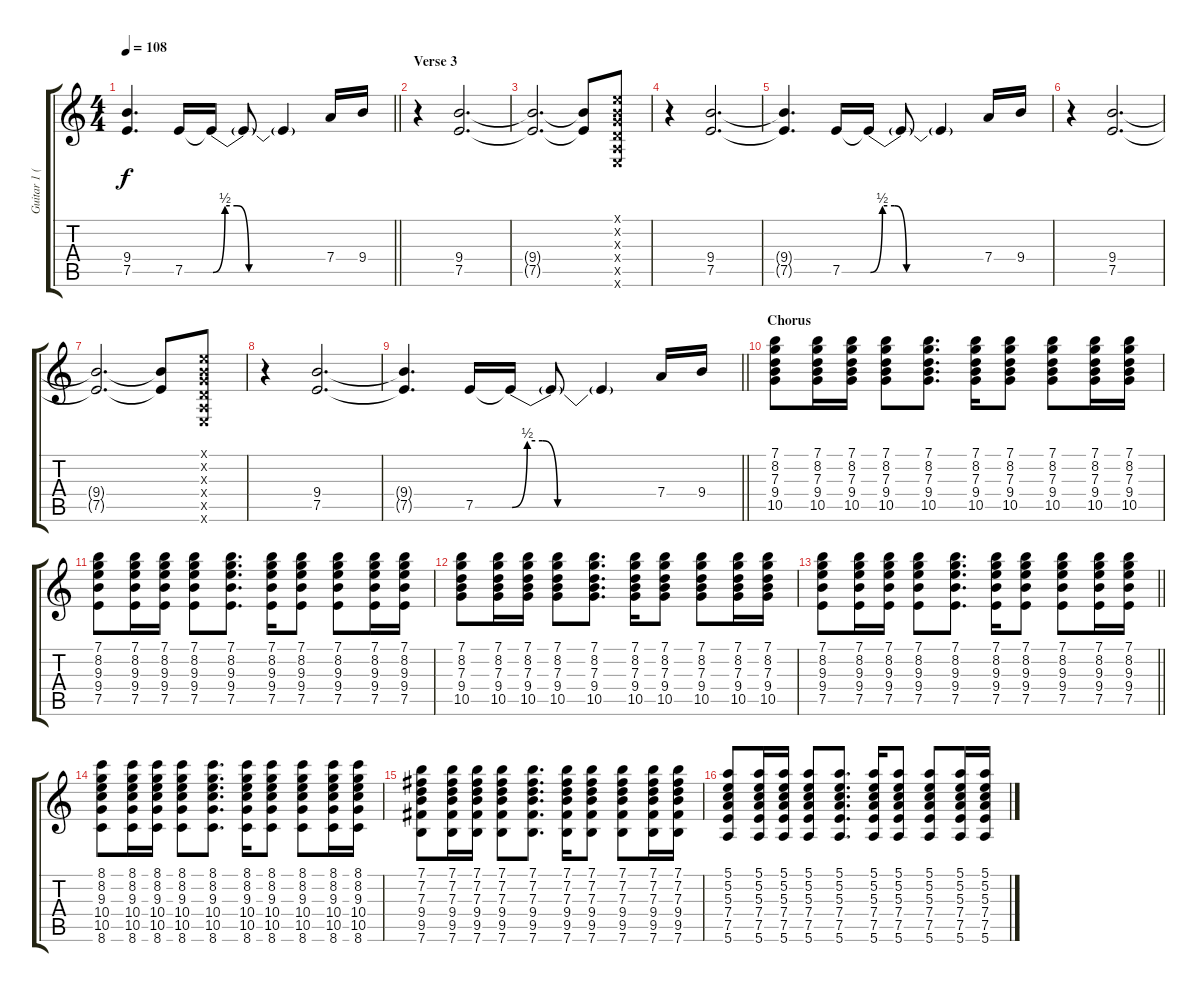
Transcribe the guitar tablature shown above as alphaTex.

\track ("Guitar 1 (Josh Klinghoffer)" "Guitar 1 (") {instrument overdrivenguitar}
\staff {score tabs}
\tuning (E4 B3 G3 D3 A2 E2) {hide}
\ts (4 4)
\tempo 108
\clef g2
\barLineRight lightlight
\ks c
(9.4{t} 7.5{t}).4{d dy f} 7.5.16 7.5{be (custom 0 0 10 2 20 2 30 0 60 0) t}.16 7.5{t}.8 7.5{be (hold 0 0 60 0) t}.4 7.4.16 9.4.16 |
\section ("" "Verse 3")
r.4 (9.4 7.5).2{d} |
(9.4{t} 7.5{t}).2{d} (9.4{t} 7.5{t}).8 (0.1{x} 0.2{x} 0.3{x} 0.4{x} 0.5{x} 0.6{x}).8 |
r.4 (9.4 7.5).2{d} |
(9.4{t} 7.5{t}).4{d} 7.5.16 7.5{be (custom 0 0 10 2 20 2 30 0 60 0) t}.16 7.5{t}.8 7.5{be (hold 0 0 60 0) t}.4 7.4.16 9.4.16 |
r.4 (9.4 7.5).2{d} |
(9.4{t} 7.5{t}).2{d} (9.4{t} 7.5{t}).8 (0.1{x} 0.2{x} 0.3{x} 0.4{x} 0.5{x} 0.6{x}).8 |
r.4 (9.4 7.5).2{d} |
\barLineRight lightlight
(9.4{t} 7.5{t}).4{d} 7.5.16 7.5{be (custom 0 0 10 2 20 2 30 0 60 0) t}.16 7.5{t}.8 7.5{be (hold 0 0 60 0) t}.4 7.4.16 9.4.16 |
\section ("" "Chorus")
(7.1 8.2 7.3 9.4 10.5).8{instrument electricguitarjazz} (7.1 8.2 7.3 9.4 10.5).16 (7.1 8.2 7.3 9.4 10.5).16 (7.1 8.2 7.3 9.4 10.5).8 (7.1 8.2 7.3 9.4 10.5).8{d} (7.1 8.2 7.3 9.4 10.5).16 (7.1 8.2 7.3 9.4 10.5).8 (7.1 8.2 7.3 9.4 10.5).8 (7.1 8.2 7.3 9.4 10.5).16 (7.1 8.2 7.3 9.4 10.5).16 |
(7.1 8.2 9.3 9.4 7.5).8 (7.1 8.2 9.3 9.4 7.5).16 (7.1 8.2 9.3 9.4 7.5).16 (7.1 8.2 9.3 9.4 7.5).8 (7.1 8.2 9.3 9.4 7.5).8{d} (7.1 8.2 9.3 9.4 7.5).16 (7.1 8.2 9.3 9.4 7.5).8 (7.1 8.2 9.3 9.4 7.5).8 (7.1 8.2 9.3 9.4 7.5).16 (7.1 8.2 9.3 9.4 7.5).16 |
(7.1 8.2 7.3 9.4 10.5).8 (7.1 8.2 7.3 9.4 10.5).16 (7.1 8.2 7.3 9.4 10.5).16 (7.1 8.2 7.3 9.4 10.5).8 (7.1 8.2 7.3 9.4 10.5).8{d} (7.1 8.2 7.3 9.4 10.5).16 (7.1 8.2 7.3 9.4 10.5).8 (7.1 8.2 7.3 9.4 10.5).8 (7.1 8.2 7.3 9.4 10.5).16 (7.1 8.2 7.3 9.4 10.5).16 |
\barLineRight lightlight
(7.1 8.2 9.3 9.4 7.5).8 (7.1 8.2 9.3 9.4 7.5).16 (7.1 8.2 9.3 9.4 7.5).16 (7.1 8.2 9.3 9.4 7.5).8 (7.1 8.2 9.3 9.4 7.5).8{d} (7.1 8.2 9.3 9.4 7.5).16 (7.1 8.2 9.3 9.4 7.5).8 (7.1 8.2 9.3 9.4 7.5).8 (7.1 8.2 9.3 9.4 7.5).16 (7.1 8.2 9.3 9.4 7.5).16 |
(8.1 8.2 9.3 10.4 10.5 8.6).8 (8.1 8.2 9.3 10.4 10.5 8.6).16 (8.1 8.2 9.3 10.4 10.5 8.6).16 (8.1 8.2 9.3 10.4 10.5 8.6).8 (8.1 8.2 9.3 10.4 10.5 8.6).8{d} (8.1 8.2 9.3 10.4 10.5 8.6).16 (8.1 8.2 9.3 10.4 10.5 8.6).8 (8.1 8.2 9.3 10.4 10.5 8.6).8 (8.1 8.2 9.3 10.4 10.5 8.6).16 (8.1 8.2 9.3 10.4 10.5 8.6).16 |
(7.1 7.2 7.3 9.4 9.5 7.6).8 (7.1 7.2 7.3 9.4 9.5 7.6).16 (7.1 7.2 7.3 9.4 9.5 7.6).16 (7.1 7.2 7.3 9.4 9.5 7.6).8 (7.1 7.2 7.3 9.4 9.5 7.6).8{d} (7.1 7.2 7.3 9.4 9.5 7.6).16 (7.1 7.2 7.3 9.4 9.5 7.6).8 (7.1 7.2 7.3 9.4 9.5 7.6).8 (7.1 7.2 7.3 9.4 9.5 7.6).16 (7.1 7.2 7.3 9.4 9.5 7.6).16 |
(5.1 5.2 5.3 7.4 7.5 5.6).8 (5.1 5.2 5.3 7.4 7.5 5.6).16 (5.1 5.2 5.3 7.4 7.5 5.6).16 (5.1 5.2 5.3 7.4 7.5 5.6).8 (5.1 5.2 5.3 7.4 7.5 5.6).8{d} (5.1 5.2 5.3 7.4 7.5 5.6).16 (5.1 5.2 5.3 7.4 7.5 5.6).8 (5.1 5.2 5.3 7.4 7.5 5.6).8 (5.1 5.2 5.3 7.4 7.5 5.6).16 (5.1 5.2 5.3 7.4 7.5 5.6).16
